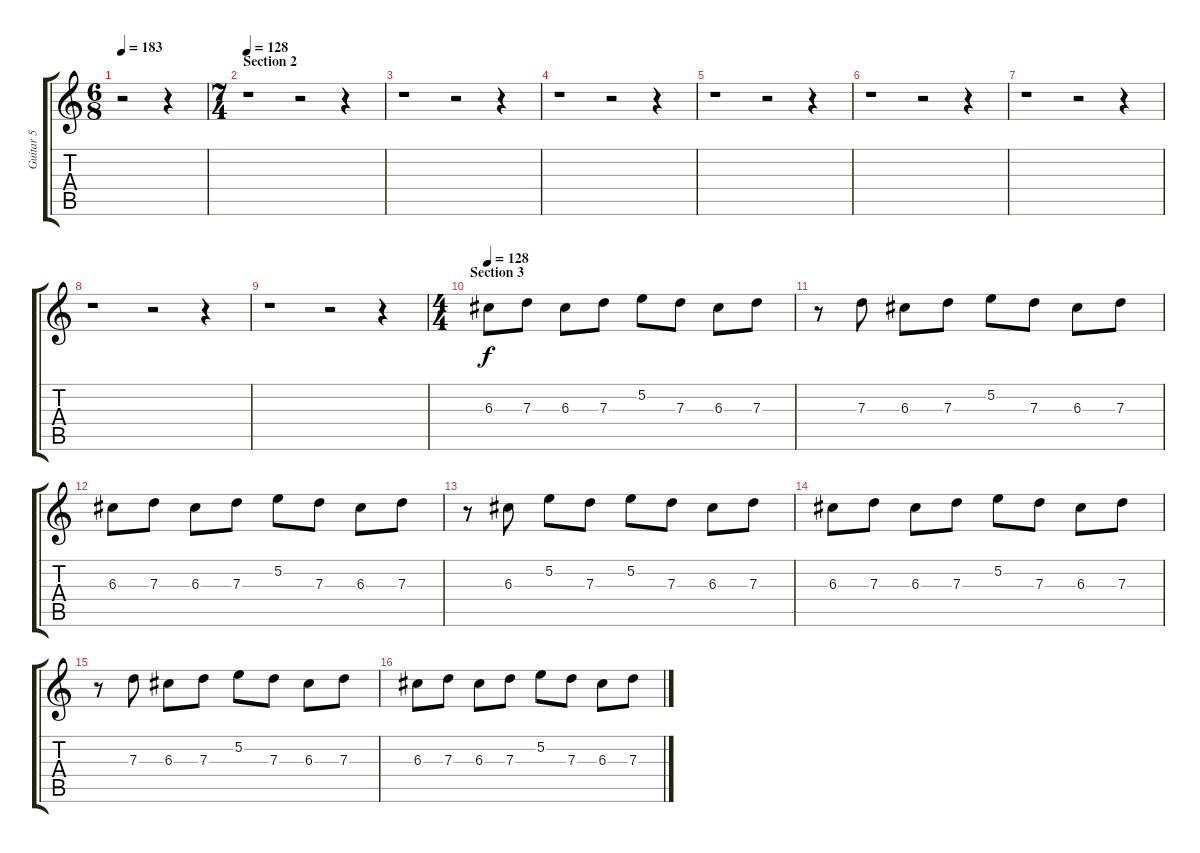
\track ("Guitar 5" "Guitar 5") {instrument electricguitarjazz}
\staff {score tabs}
\tuning (E4 B3 G3 D3 A2 E2) {hide}
\ts (6 8)
\tempo 183
\clef g2
\ks c
r.2{dy f} r.4 |
\ts (7 4)
\section ("" "Section 2")
\tempo 128
r.1 r.2 r.4 |
r.1 r.2 r.4 |
r.1 r.2 r.4 |
r.1 r.2 r.4 |
r.1 r.2 r.4 |
r.1 r.2 r.4 |
r.1 r.2 r.4 |
r.1 r.2 r.4 |
\ts (4 4)
\section ("" "Section 3")
\tempo 128
6.3.8 7.3.8 6.3.8 7.3.8 5.2.8 7.3.8 6.3.8 7.3.8 |
r.8 7.3.8 6.3.8 7.3.8 5.2.8 7.3.8 6.3.8 7.3.8 |
6.3.8 7.3.8 6.3.8 7.3.8 5.2.8 7.3.8 6.3.8 7.3.8 |
r.8 6.3.8 5.2.8 7.3.8 5.2.8 7.3.8 6.3.8 7.3.8 |
6.3.8 7.3.8 6.3.8 7.3.8 5.2.8 7.3.8 6.3.8 7.3.8 |
r.8 7.3.8 6.3.8 7.3.8 5.2.8 7.3.8 6.3.8 7.3.8 |
6.3.8 7.3.8 6.3.8 7.3.8 5.2.8 7.3.8 6.3.8 7.3.8
